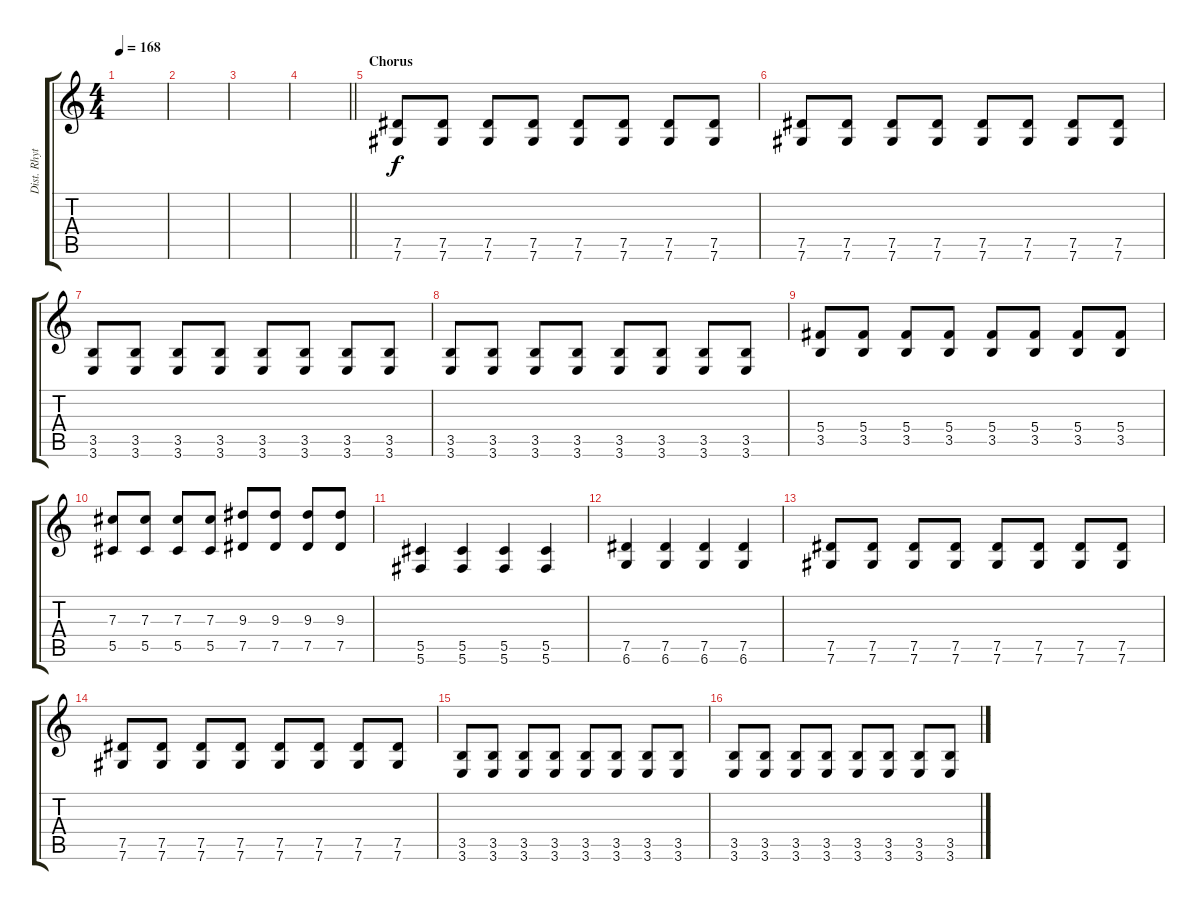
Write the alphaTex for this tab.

\track ("Dist. Rhytm Guitar [R]" "Dist. Rhyt") {instrument distortionguitar}
\staff {score tabs}
\tuning (Eb4 Bb3 Gb3 Db3 Ab2 Db2) {hide}
\ts (4 4)
\tempo 168
\clef g2
\ks c
|
|
|
\barLineRight lightlight
|
\section ("" "Chorus")
(7.5 7.6).8 (7.5 7.6).8 (7.5 7.6).8 (7.5 7.6).8 (7.5 7.6).8 (7.5 7.6).8 (7.5 7.6).8 (7.5 7.6).8 |
(7.5 7.6).8 (7.5 7.6).8 (7.5 7.6).8 (7.5 7.6).8 (7.5 7.6).8 (7.5 7.6).8 (7.5 7.6).8 (7.5 7.6).8 |
(3.5 3.6).8 (3.5 3.6).8 (3.5 3.6).8 (3.5 3.6).8 (3.5 3.6).8 (3.5 3.6).8 (3.5 3.6).8 (3.5 3.6).8 |
(3.5 3.6).8 (3.5 3.6).8 (3.5 3.6).8 (3.5 3.6).8 (3.5 3.6).8 (3.5 3.6).8 (3.5 3.6).8 (3.5 3.6).8 |
(5.4 3.5).8 (5.4 3.5).8 (5.4 3.5).8 (5.4 3.5).8 (5.4 3.5).8 (5.4 3.5).8 (5.4 3.5).8 (5.4 3.5).8 |
(7.3 5.5).8 (7.3 5.5).8 (7.3 5.5).8 (7.3 5.5).8 (9.3 7.5).8 (9.3 7.5).8 (9.3 7.5).8 (9.3 7.5).8 |
(5.5 5.6).4 (5.5 5.6).4 (5.5 5.6).4 (5.5 5.6).4 |
(7.5 6.6).4 (7.5 6.6).4 (7.5 6.6).4 (7.5 6.6).4 |
(7.5 7.6).8 (7.5 7.6).8 (7.5 7.6).8 (7.5 7.6).8 (7.5 7.6).8 (7.5 7.6).8 (7.5 7.6).8 (7.5 7.6).8 |
(7.5 7.6).8 (7.5 7.6).8 (7.5 7.6).8 (7.5 7.6).8 (7.5 7.6).8 (7.5 7.6).8 (7.5 7.6).8 (7.5 7.6).8 |
(3.5 3.6).8 (3.5 3.6).8 (3.5 3.6).8 (3.5 3.6).8 (3.5 3.6).8 (3.5 3.6).8 (3.5 3.6).8 (3.5 3.6).8 |
(3.5 3.6).8 (3.5 3.6).8 (3.5 3.6).8 (3.5 3.6).8 (3.5 3.6).8 (3.5 3.6).8 (3.5 3.6).8 (3.5 3.6).8
